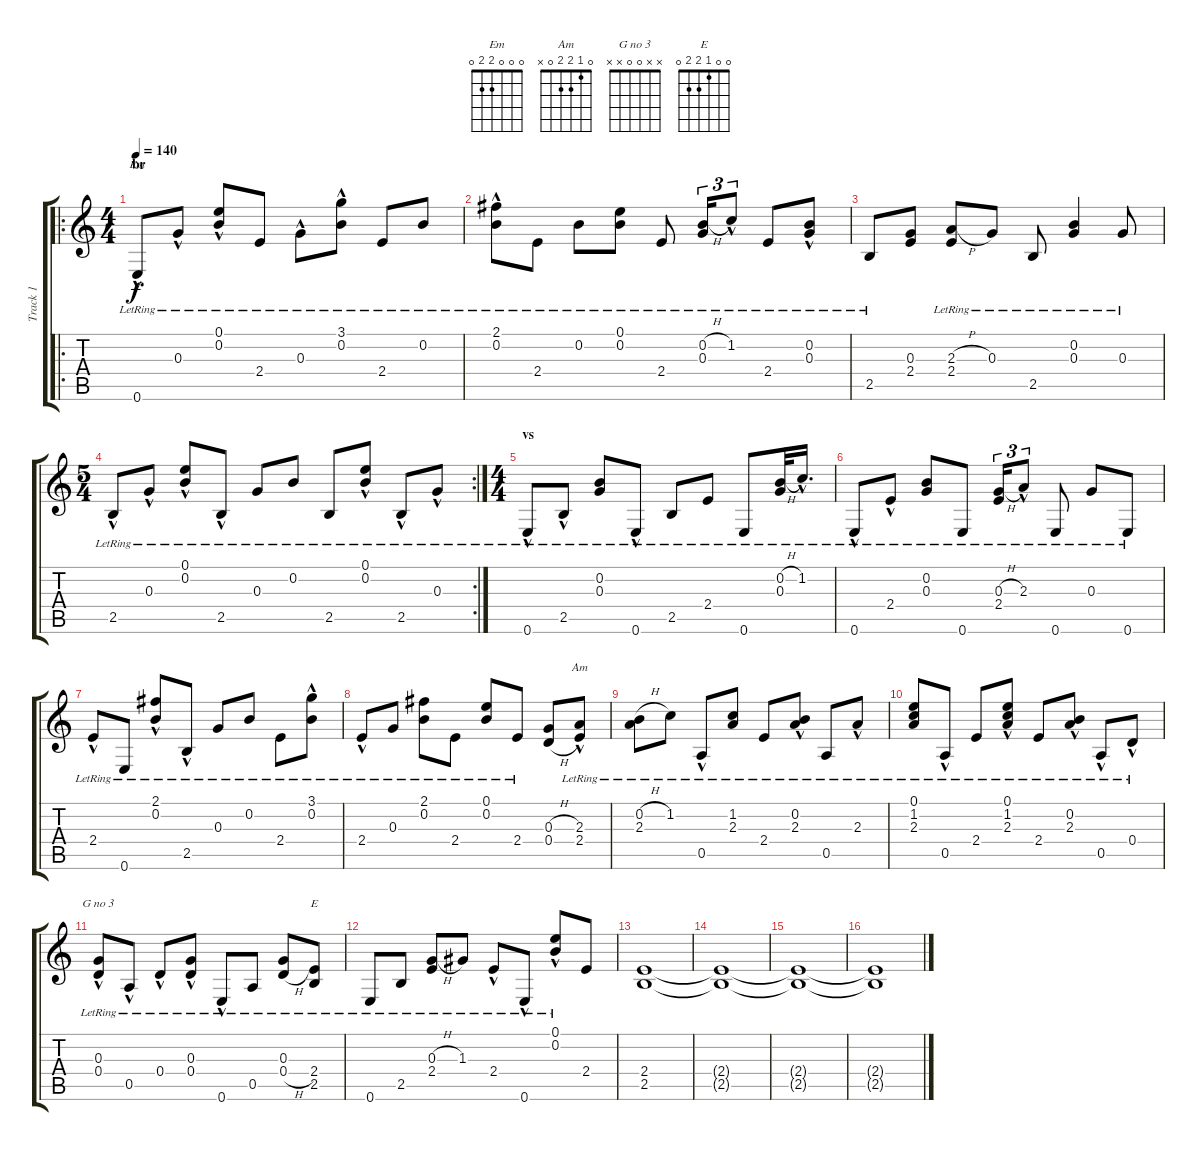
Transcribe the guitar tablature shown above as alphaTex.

\track ("Track 1" "Track 1") {instrument acousticguitarsteel}
\staff {score tabs}
\tuning (E4 B3 G3 D3 A2 E2) {hide}
\chord ("Em" 0 0 0 2 2 0)
\chord ("Am" 0 1 2 2 0 x)
\chord ("G no 3" x x 0 0 x x)
\chord ("E" 0 0 1 2 2 0)
\ro
\ts (4 4)
\section ("" "br")
\tempo 140
\clef g2
\ks c
0.6{hac lr}.8{ch "Em" dy f} 0.3{hac lr}.8 (0.1{hac lr} 0.2{lr}).8 2.4{lr}.8 0.3{hac lr}.8 (3.1{hac lr} 0.2{lr}).8 2.4{lr}.8 0.2{lr}.8 |
(2.1{hac lr} 0.2{lr}).8 2.4{lr}.8 0.2{lr}.8 (0.1{lr} 0.2{lr}).8 2.4{lr}.8 (0.2{h} 0.3{lr}).16{tu (3 2)} 1.2{hac lr}.8{tu (3 2)} 2.4{lr}.8 (0.2{hac lr} 0.3{lr}).8 |
2.5{lr}.8 (0.3 2.4).8 (2.3{h} 2.4{lr}).8 0.3{lr}.8 2.5{lr}.8 (0.2{lr} 0.3{lr}).4 0.3{lr}.8 |
\rc 2
\ts (5 4)
2.5{hac lr}.8 0.3{hac lr}.8 (0.1{lr} 0.2{hac lr}).8 2.5{hac lr}.8 0.3{lr}.8 0.2{lr}.8 2.5{lr}.8 (0.1{hac lr} 0.2{lr}).8 2.5{hac lr}.8 0.3{hac lr}.8 |
\ts (4 4)
\section ("" "vs")
0.6{hac lr}.8 2.5{hac lr}.8 (0.2{lr} 0.3{lr}).8 0.6{hac lr}.8 2.5{lr}.8 2.4{lr}.8 0.6{lr}.8 (0.2{h} 0.3{lr}).32 1.2{hac lr}.16{d} |
0.6{hac lr}.8 2.4{hac lr}.8 (0.2{lr} 0.3{lr}).8 0.6{lr}.8 (0.3{h} 2.4{lr}).16{tu (3 2)} 2.3{hac lr}.8{tu (3 2)} 0.6{lr}.8 0.3{lr}.8 0.6{lr}.8 |
2.4{hac lr}.8 0.6{lr}.8 (2.1{lr} 0.2{hac lr}).8 2.5{hac lr}.8 0.3{lr}.8 0.2{lr}.8 2.4{lr}.8 (3.1{hac lr} 0.2{hac lr}).8 |
2.4{hac lr}.8 0.3{lr}.8 (2.1{lr} 0.2{lr}).8 2.4{lr}.8 (0.1{lr} 0.2{lr}).8 2.4{lr}.8 (0.3{h} 0.4{h}).8 (2.3{hac lr} 2.4{hac lr}).8{ch "Am"} |
(0.2{h} 2.3{lr}).8 1.2{lr}.8 0.5{hac lr}.8 (1.2{lr} 2.3{lr}).8 2.4{lr}.8 (0.2{hac lr} 2.3{lr}).8 0.5{lr}.8 2.3{hac lr}.8 |
(0.1{lr} 1.2{lr} 2.3{lr}).8 0.5{hac lr}.8 2.4{lr}.8 (0.1{lr} 1.2{hac lr} 2.3{lr}).8 2.4{lr}.8 (0.2{hac lr} 2.3{lr}).8 0.5{hac lr}.8 0.4{hac lr}.8 |
(0.3{hac lr} 0.4{lr}).8{ch "G no 3"} 0.5{hac lr}.8 0.4{hac lr}.8 (0.3{hac lr} 0.4{lr}).8 0.6{hac lr}.8 0.5{lr}.8 (0.3{lr} 0.4{h}).8 (2.4{lr} 2.5{lr}).8{ch "E"} |
0.6{lr}.8 2.5{lr}.8 (0.3{h} 2.4{lr}).8 1.3{lr}.8 2.4{hac lr}.8 0.6{hac lr}.8 (0.1{lr} 0.2{hac lr}).8 2.4.8 |
(2.4 2.5).1 |
(2.4{t} 2.5{t}).1 |
(2.4{t} 2.5{t}).1 |
(2.4{t} 2.5{t}).1
